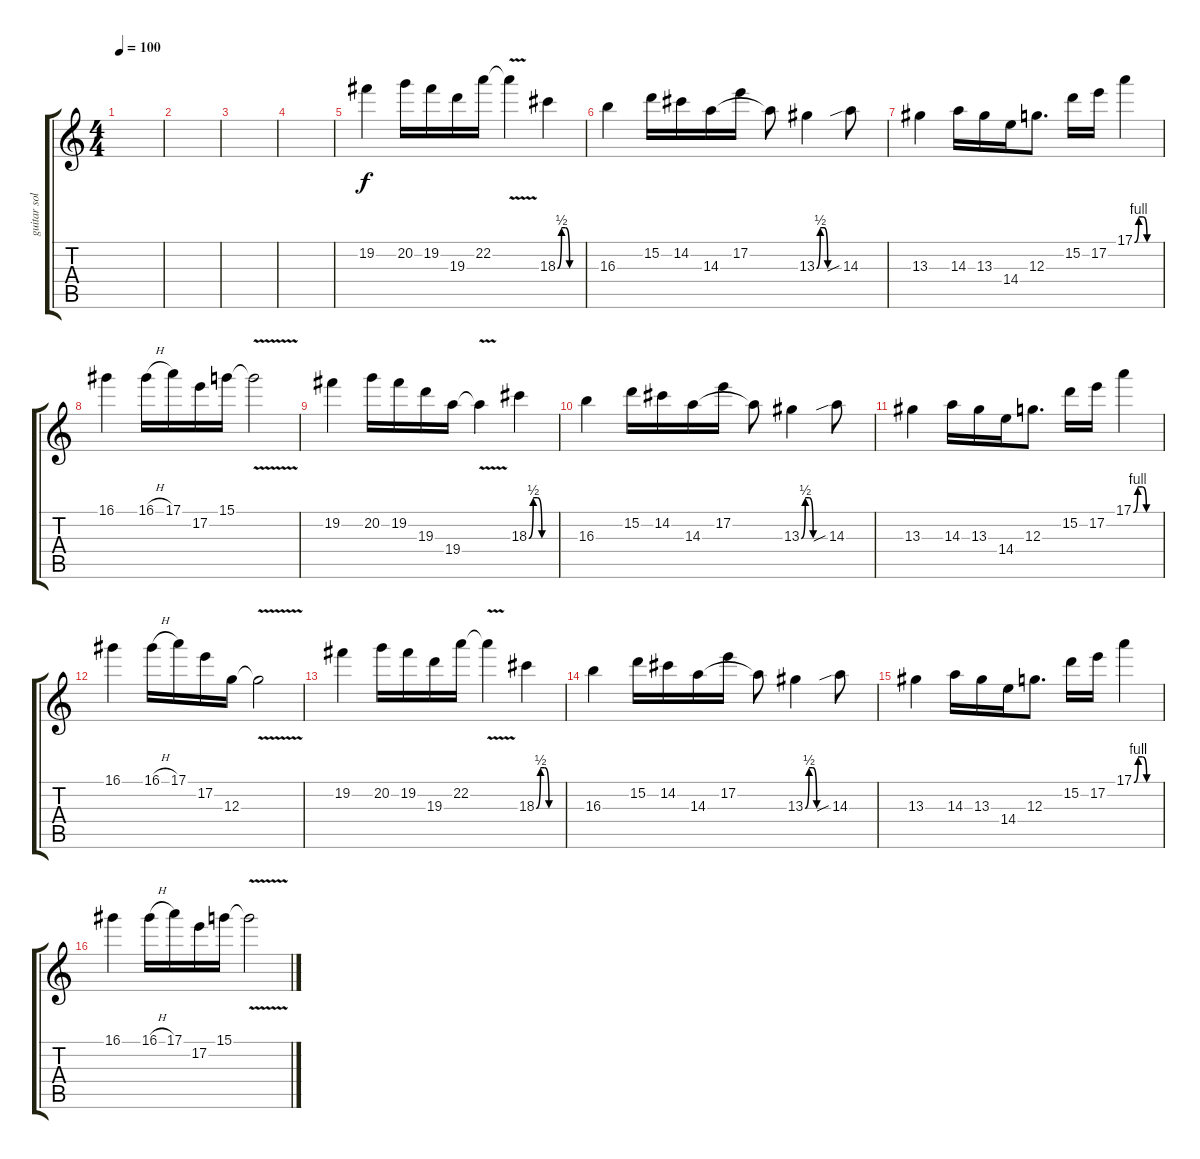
\track ("guitar solo harmonie " "guitar sol") {instrument overdrivenguitar}
\staff {score tabs}
\tuning (E4 B3 G3 D3 A2 E2) {hide}
\ts (4 4)
\tempo 100
\clef g2
\ks c
|
|
|
|
19.2.4 20.2.16 19.2.16 19.3.16 22.2.16 22.2{v t}.4 18.3{be (custom 0 0 10 2 20 2 30 0 60 0)}.4 |
16.3.4 15.2.16 14.2.16 14.3.16 17.2.16 14.3{t}.8 13.3{be (custom 0 0 10 2 20 2 30 0 60 0)}.4 14.3{sib}.8 |
13.3.4 14.3.16 13.3.16 14.4.16 12.3.8{d} 15.2.16 17.2.16 17.1{be (custom 0 0 10 4 20 4 30 0 60 0)}.4 |
16.1.4 16.1{h}.16 17.1.16 17.2.16 15.1.16 15.1{v t}.2 |
19.2.4 20.2.16 19.2.16 19.3.16 19.4.16 19.4{v t}.4 18.3{be (custom 0 0 10 2 20 2 30 0 60 0)}.4 |
16.3.4 15.2.16 14.2.16 14.3.16 17.2.16 14.3{t}.8 13.3{be (custom 0 0 10 2 20 2 30 0 60 0)}.4 14.3{sib}.8 |
13.3.4 14.3.16 13.3.16 14.4.16 12.3.8{d} 15.2.16 17.2.16 17.1{be (custom 0 0 10 4 20 4 30 0 60 0)}.4 |
16.1.4 16.1{h}.16 17.1.16 17.2.16 12.3.16 12.3{v t}.2 |
19.2.4 20.2.16 19.2.16 19.3.16 22.2.16 22.2{v t}.4 18.3{be (custom 0 0 10 2 20 2 30 0 60 0)}.4 |
16.3.4 15.2.16 14.2.16 14.3.16 17.2.16 14.3{t}.8 13.3{be (custom 0 0 10 2 20 2 30 0 60 0)}.4 14.3{sib}.8 |
13.3.4 14.3.16 13.3.16 14.4.16 12.3.8{d} 15.2.16 17.2.16 17.1{be (custom 0 0 10 4 20 4 30 0 60 0)}.4 |
16.1.4 16.1{h}.16 17.1.16 17.2.16 15.1.16 15.1{v t}.2
